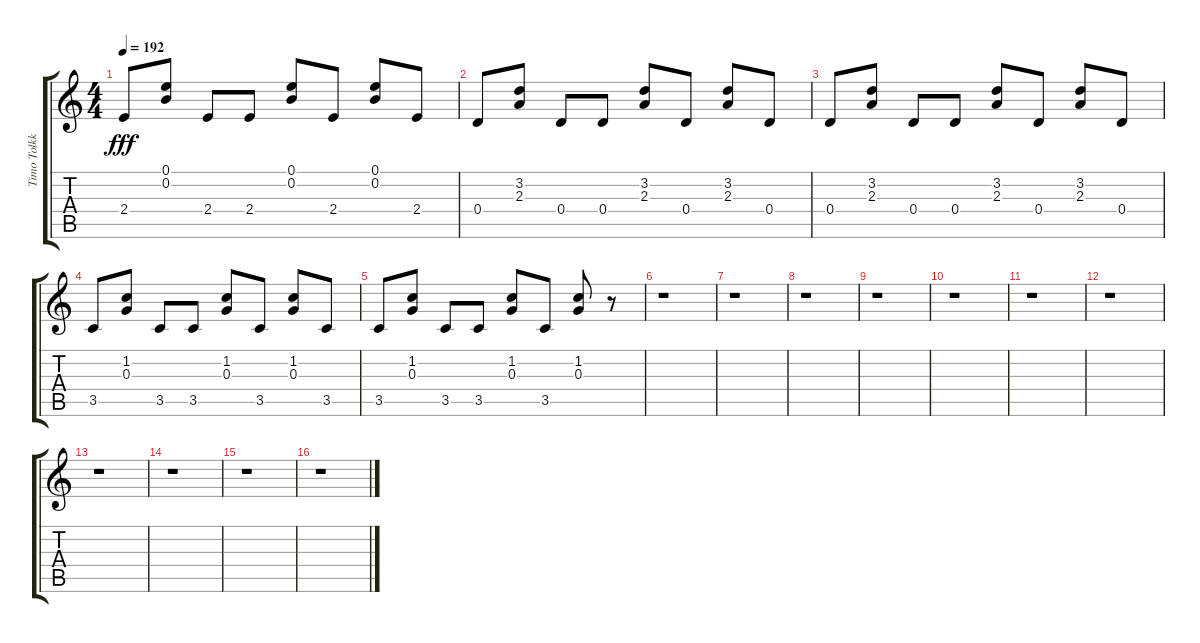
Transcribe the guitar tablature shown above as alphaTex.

\track ("Timo Tolkki" "Timo Tolkk") {instrument distortionguitar}
\staff {score tabs}
\tuning (E4 B3 G3 D3 A2 E2) {hide}
\ts (4 4)
\tempo 192
\clef g2
\ks c
2.4.8{dy fff} (0.1 0.2).8 2.4.8 2.4.8 (0.1 0.2).8 2.4.8 (0.1 0.2).8 2.4.8 |
0.4.8 (3.2 2.3).8 0.4.8 0.4.8 (3.2 2.3).8 0.4.8 (3.2 2.3).8 0.4.8 |
0.4.8 (3.2 2.3).8 0.4.8 0.4.8 (3.2 2.3).8 0.4.8 (3.2 2.3).8 0.4.8 |
3.5.8 (1.2 0.3).8 3.5.8 3.5.8 (1.2 0.3).8 3.5.8 (1.2 0.3).8 3.5.8 |
3.5.8 (1.2 0.3).8 3.5.8 3.5.8 (1.2 0.3).8 3.5.8 (1.2 0.3).8 r.8 |
r.1 |
r.1 |
r.1 |
r.1 |
r.1 |
r.1 |
r.1 |
r.1 |
r.1 |
r.1 |
r.1
